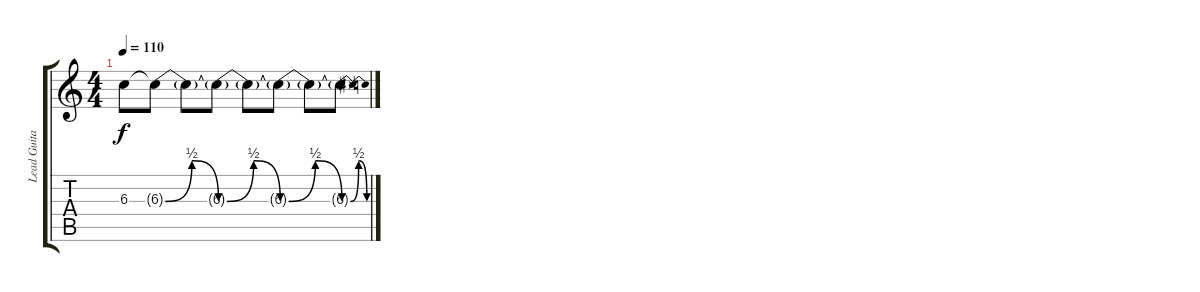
\track ("Lead Guitar 1" "Lead Guita") {instrument overdrivenguitar}
\staff {score tabs}
\tuning (Eb4 Bb3 Gb3 Db3 Ab2 Db2) {hide}
\ts (4 4)
\tempo 110
\clef g2
\ks c
6.3.8{dy f} 6.3{be (bendrelease 0 0 30 2 30 2 60 0) t}.8 6.3{t}.8 6.3{be (bendrelease 0 0 30 2 30 2 60 0) t}.8 6.3{t}.8 6.3{be (bendrelease 0 0 30 2 30 2 60 0) t}.8 6.3{t}.8 6.3{be (bendrelease 0 0 30 2 30 2 60 0) t}.8
